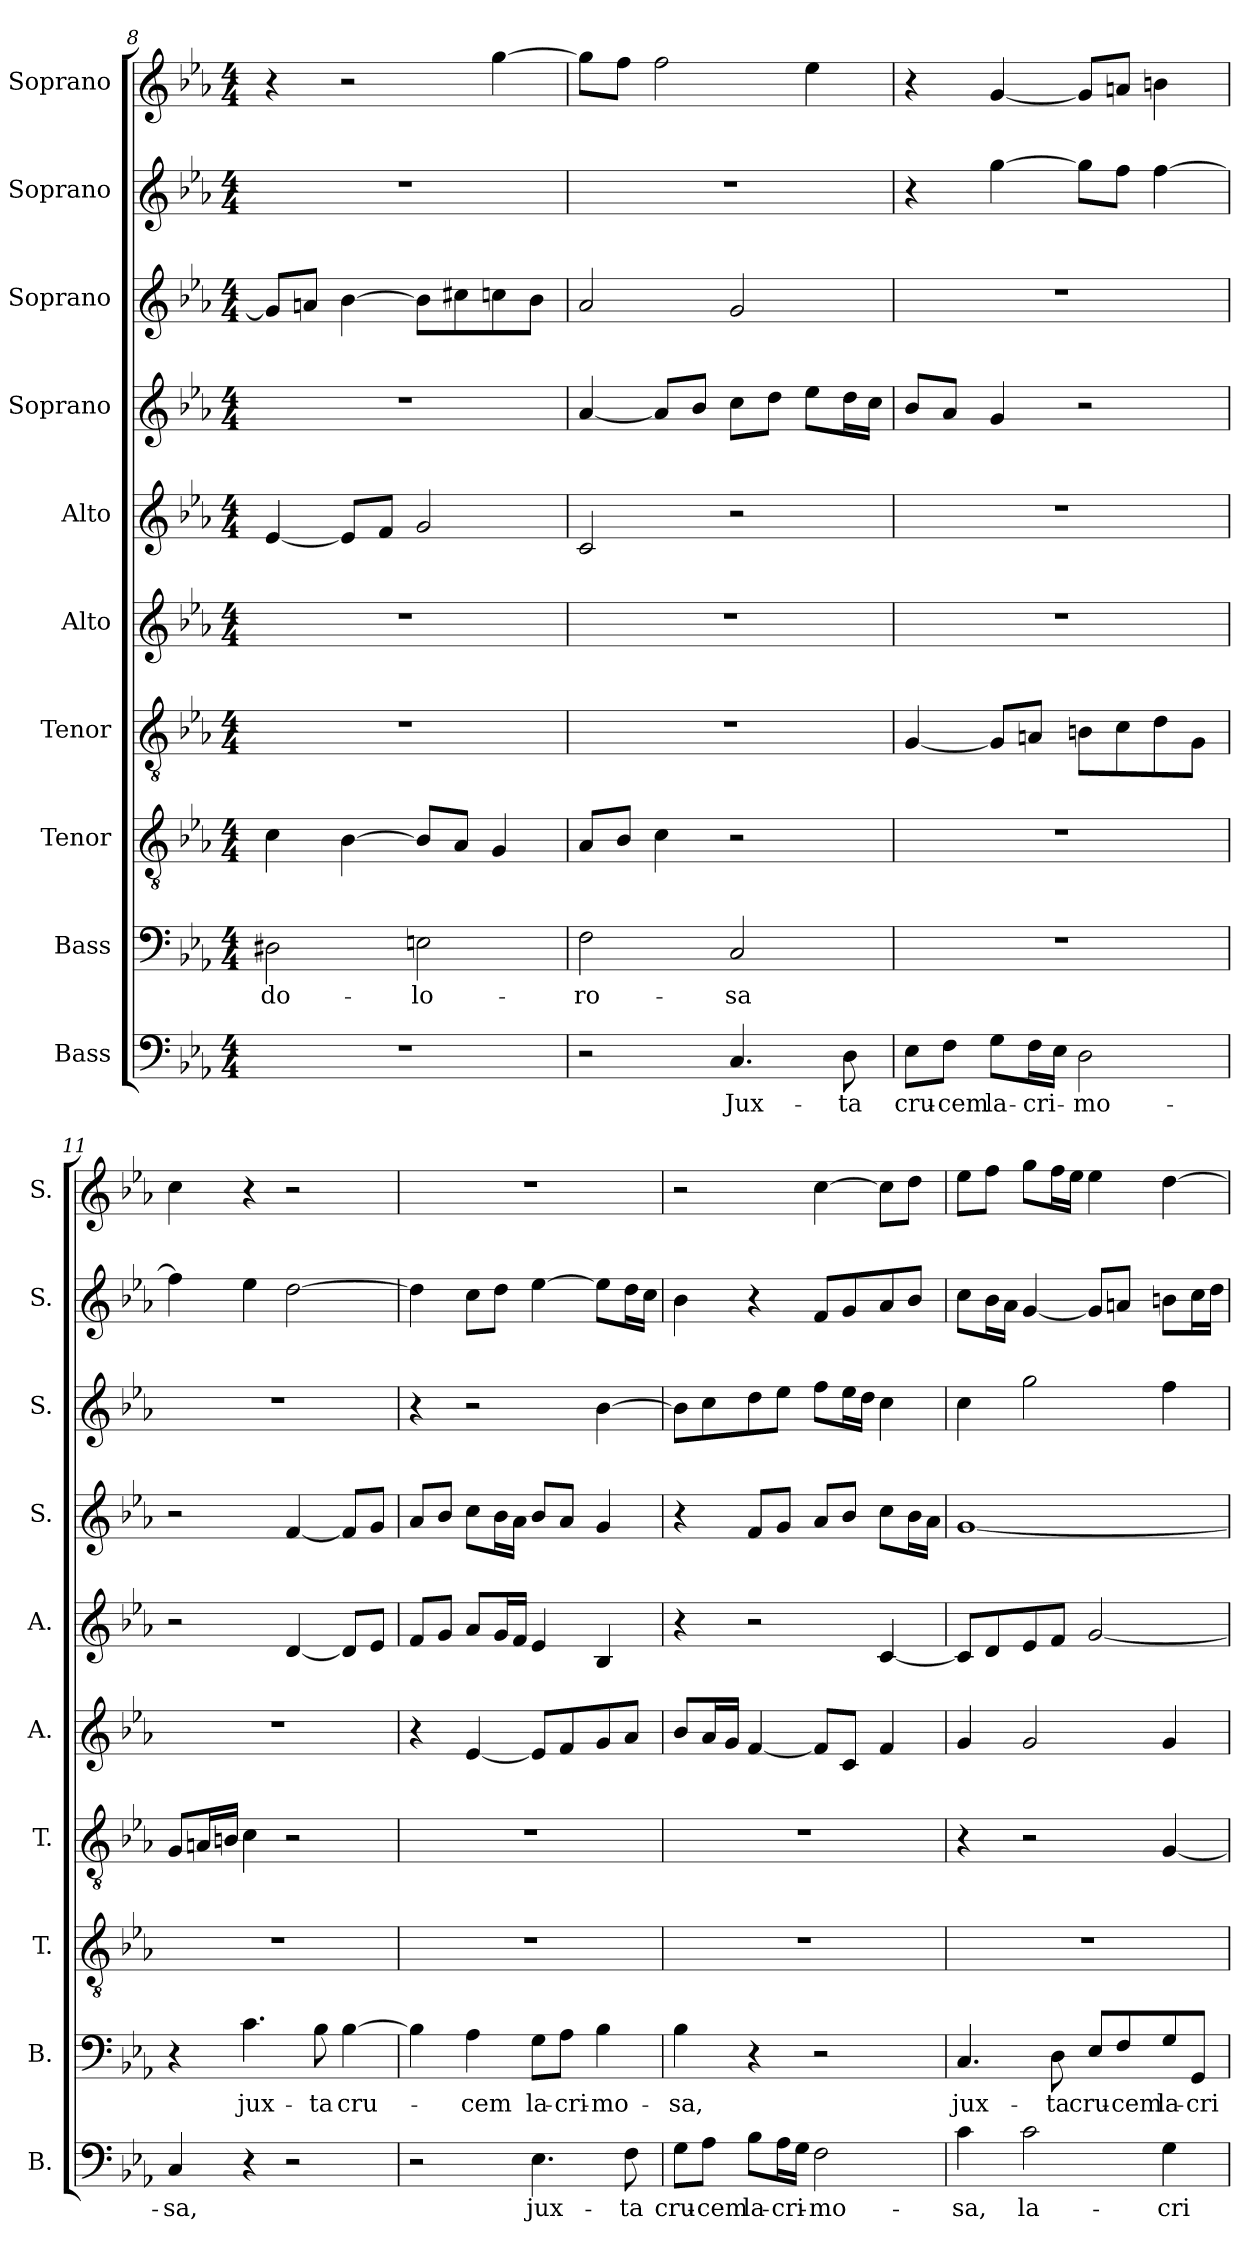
**kern	**text	**kern	**text	**kern	**kern	**kern	**kern	**kern	**kern	**kern	**kern
*part10	*part10	*part9	*part9	*part8	*part7	*part6	*part5	*part4	*part3	*part2	*part1
*staff10	*staff10	*staff9	*staff9	*staff8	*staff7	*staff6	*staff5	*staff4	*staff3	*staff2	*staff1
*I"Bass	*	*I"Bass	*	*I"Tenor	*I"Tenor	*I"Alto	*I"Alto	*I"Soprano	*I"Soprano	*I"Soprano	*I"Soprano
*I'B.	*	*I'B.	*	*I'T.	*I'T.	*I'A.	*I'A.	*I'S.	*I'S.	*I'S.	*I'S.
*clefF4	*	*clefF4	*	*clefGv2	*clefGv2	*clefG2	*clefG2	*clefG2	*clefG2	*clefG2	*clefG2
*k[b-e-a-]	*	*k[b-e-a-]	*	*k[b-e-a-]	*k[b-e-a-]	*k[b-e-a-]	*k[b-e-a-]	*k[b-e-a-]	*k[b-e-a-]	*k[b-e-a-]	*k[b-e-a-]
*M4/4	*	*M4/4	*	*M4/4	*M4/4	*M4/4	*M4/4	*M4/4	*M4/4	*M4/4	*M4/4
=8	=8	=8	=8	=8	=8	=8	=8	=8	=8	=8	=8
1r	.	2D#X\	do-	4c\	1r	1r	[4e-/	1r	8g/L]	1r	4r
.	.	.	.	.	.	.	.	.	8an/J	.	.
.	.	.	.	[4B-\	.	.	8e-/L]	.	[4b-\	.	2r
.	.	.	.	.	.	.	8f/J	.	.	.	.
.	.	2En\	-lo-	8B-/L]	.	.	2g/	.	8b-\L]	.	.
.	.	.	.	8A-/J	.	.	.	.	8cc#X\	.	.
.	.	.	.	4G/	.	.	.	.	8ccn\	.	[4gg\
.	.	.	.	.	.	.	.	.	8b-\J	.	.
=9	=9	=9	=9	=9	=9	=9	=9	=9	=9	=9	=9
2r	.	2F\	-ro-	8A-/L	1r	1r	2c/	[4a-/	2a-/	1r	8gg\L]
.	.	.	.	8B-/J	.	.	.	.	.	.	8ff\J
.	.	.	.	4c\	.	.	.	8a-/L]	.	.	2ff\
.	.	.	.	.	.	.	.	8b-/J	.	.	.
4.C/	Jux-	2C/	-sa	2r	.	.	2r	8cc\L	2g/	.	.
.	.	.	.	.	.	.	.	8dd\J	.	.	.
.	.	.	.	.	.	.	.	8ee-\L	.	.	4ee-\
8D\	-ta	.	.	.	.	.	.	16dd\L	.	.	.
.	.	.	.	.	.	.	.	16cc\JJ	.	.	.
!!LO:PB:g=z
=10	=10	=10	=10	=10	=10	=10	=10	=10	=10	=10	=10
8E-\L	cru-	1r	.	1r	[4G/	1r	1r	8b-/L	1r	4r	4r
8F\J	-cem	.	.	.	.	.	.	8a-/J	.	.	.
8G\L	la-	.	.	.	8G/L]	.	.	4g/	.	[4gg\	[4g/
16F\L	-cri-	.	.	.	8An/J	.	.	.	.	.	.
16E-\JJ	.	.	.	.	.	.	.	.	.	.	.
2D\	-mo-	.	.	.	8Bn\L	.	.	2r	.	8gg\L]	8g/L]
.	.	.	.	.	8c\	.	.	.	.	8ff\J	8an/J
.	.	.	.	.	8d\	.	.	.	.	[4ff\	4bn\
.	.	.	.	.	8G\J	.	.	.	.	.	.
=11	=11	=11	=11	=11	=11	=11	=11	=11	=11	=11	=11
4C/	-sa,	4r	.	1r	8G/L	1r	2r	2r	1r	4ff\]	4cc\
.	.	.	.	.	16An/L	.	.	.	.	.	.
.	.	.	.	.	16Bn/JJ	.	.	.	.	.	.
4r	.	4.c\	jux-	.	4c\	.	.	.	.	4ee-\	4r
2r	.	.	.	.	2r	.	[4d/	[4f/	.	[2dd\	2r
.	.	8B-\	-ta	.	.	.	.	.	.	.	.
.	.	[4B-\	cru-	.	.	.	8d/L]	8f/L]	.	.	.
.	.	.	.	.	.	.	8e-/J	8g/J	.	.	.
=12	=12	=12	=12	=12	=12	=12	=12	=12	=12	=12	=12
2r	.	4B-\]	.	1r	1r	4r	8f/L	8a-/L	4r	4dd\]	1r
.	.	.	.	.	.	.	8g/J	8b-/J	.	.	.
.	.	4A-\	-cem	.	.	[4e-/	8a-/L	8cc\L	2r	8cc\L	.
.	.	.	.	.	.	.	16g/L	16b-\L	.	8dd\J	.
.	.	.	.	.	.	.	16f/JJ	16a-\JJ	.	.	.
4.E-\	jux-	8G\L	la-	.	.	8e-/L]	4e-/	8b-/L	.	[4ee-\	.
.	.	8A-\J	-cri-	.	.	8f/	.	8a-/J	.	.	.
.	.	4B-\	-mo-	.	.	8g/	4B-/	4g/	[4b-\	8ee-\L]	.
8F\	-ta	.	.	.	.	8a-/J	.	.	.	16dd\L	.
.	.	.	.	.	.	.	.	.	.	16cc\JJ	.
!!LO:PB:g=z
=13	=13	=13	=13	=13	=13	=13	=13	=13	=13	=13	=13
8G\L	cru-	4B-\	-sa,	1r	1r	8b-/L	4r	4r	8b-\L]	4b-\	2r
8A-\J	-cem	.	.	.	.	16a-/L	.	.	8cc\	.	.
.	.	.	.	.	.	16g/JJ	.	.	.	.	.
8B-\L	la-	4r	.	.	.	[4f/	2r	8f/L	8dd\	4r	.
16A-\L	-cri-	.	.	.	.	.	.	8g/J	8ee-\J	.	.
16G\JJ	.	.	.	.	.	.	.	.	.	.	.
2F\	-mo-	2r	.	.	.	8f/L]	.	8a-/L	8ff\L	8f/L	[4cc\
.	.	.	.	.	.	8c/J	.	8b-/J	16ee-\L	8g/	.
.	.	.	.	.	.	.	.	.	16dd\JJ	.	.
.	.	.	.	.	.	4f/	[4c/	8cc\L	4cc\	8a-/	8cc\L]
.	.	.	.	.	.	.	.	16b-\L	.	8b-/J	8dd\J
.	.	.	.	.	.	.	.	16a-\JJ	.	.	.
=14	=14	=14	=14	=14	=14	=14	=14	=14	=14	=14	=14
4c\	-sa,	4.C/	jux-	1r	4r	4g/	8c/L]	[1g	4cc\	8cc\L	8ee-\L
.	.	.	.	.	.	.	8d/	.	.	16b-\L	8ff\J
.	.	.	.	.	.	.	.	.	.	16a-\JJ	.
2c\	la-	.	.	.	2r	2g/	8e-/	.	2gg\	[4g/	8gg\L
.	.	8D\	-ta	.	.	.	8f/J	.	.	.	16ff\L
.	.	.	.	.	.	.	.	.	.	.	16ee-\JJ
.	.	8E-/L	cru-	.	.	.	[2g/	.	.	8g/L]	4ee-\
.	.	8F/	-cem	.	.	.	.	.	.	8an/J	.
4G\	-cri-	8G/	la-	.	[4G/	4g/	.	.	4ff\	8bn\L	[4dd\
.	.	8GG/J	-cri-	.	.	.	.	.	.	16cc\L	.
.	.	.	.	.	.	.	.	.	.	16dd\JJ	.
=	=	=	=	=	=	=	=	=	=	=	=
*-	*-	*-	*-	*-	*-	*-	*-	*-	*-	*-	*-
